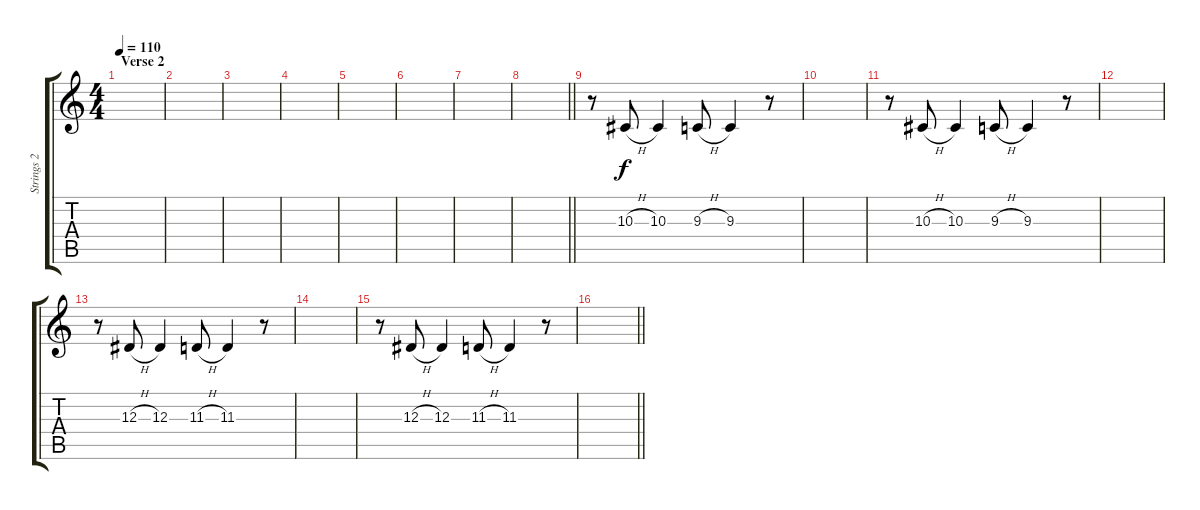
\track ("Strings 2" "Strings 2") {instrument stringensemble2}
\staff {score tabs}
\tuning (C4 G3 Eb3 Bb2 F2 C2) {hide}
\ts (4 4)
\section ("" "Verse 2")
\tempo 110
\clef g2
\ks c
|
|
|
|
|
|
|
\barLineRight lightlight
|
r.8 10.3{h}.8 10.3.4 9.3{h}.8 9.3.4 r.8 |
|
r.8 10.3{h}.8 10.3.4 9.3{h}.8 9.3.4 r.8 |
|
r.8 12.3{h}.8 12.3.4 11.3{h}.8 11.3.4 r.8 |
|
r.8 12.3{h}.8 12.3.4 11.3{h}.8 11.3.4 r.8 |
\barLineRight lightlight
